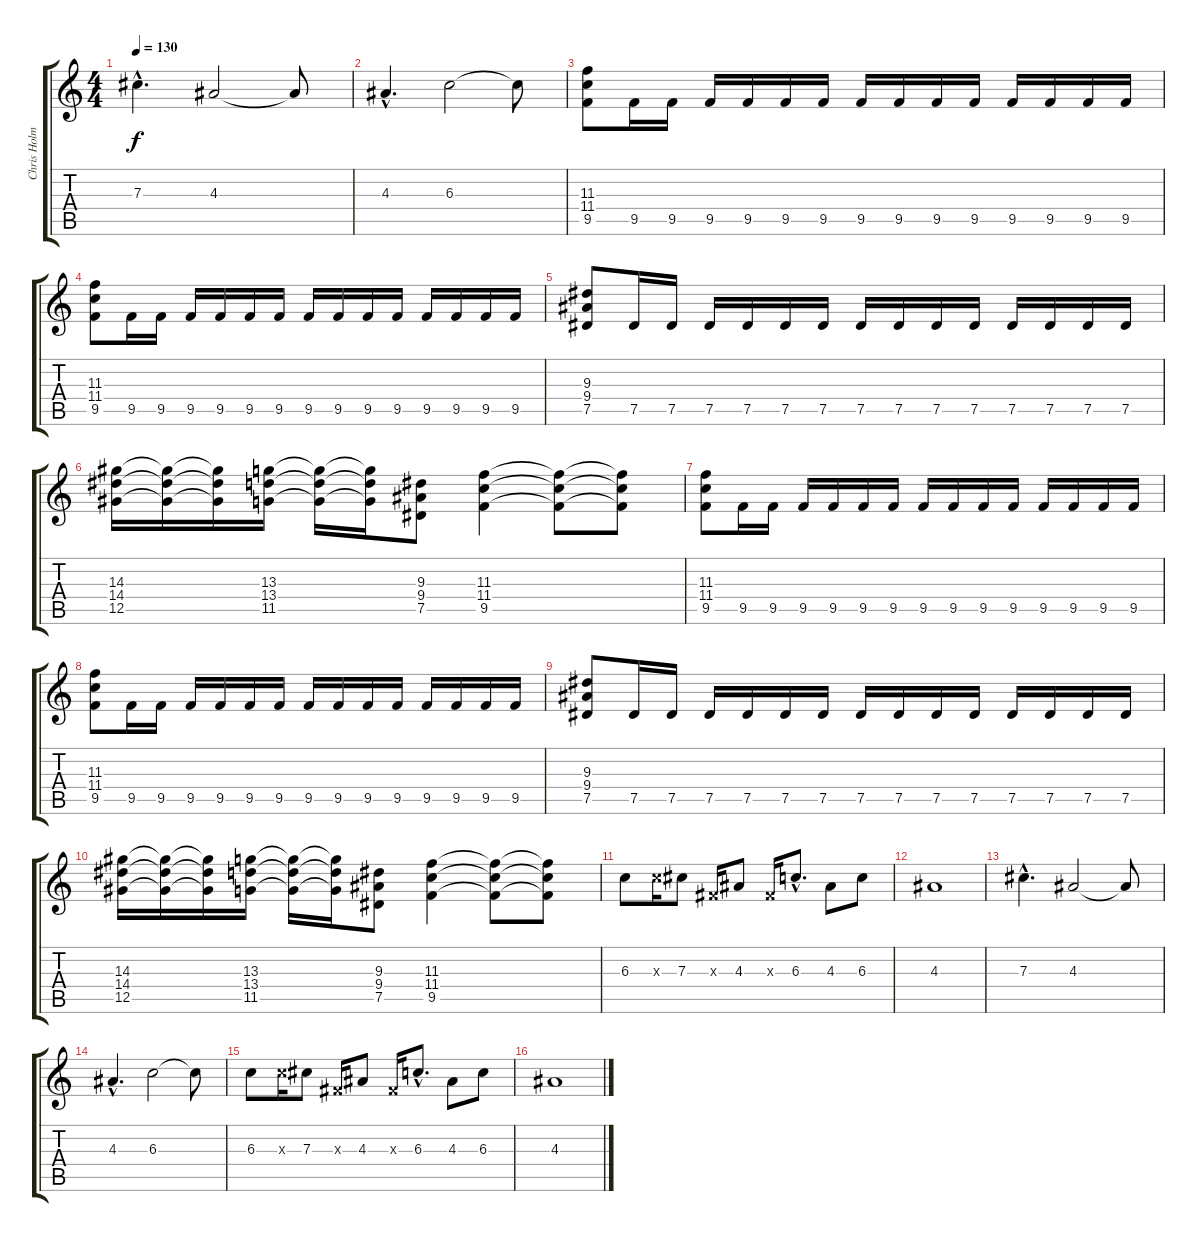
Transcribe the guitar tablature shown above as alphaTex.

\track ("Chris Holmes" "Chris Holm") {instrument distortionguitar}
\staff {score tabs}
\tuning (Eb4 Bb3 Gb3 Db3 Ab2 Eb2) {hide}
\ts (4 4)
\tempo 130
\clef g2
\ks c
7.3{hac}.4{d dy f} 4.3.2 4.3{t}.8 |
4.3{hac}.4{d} 6.3.2 6.3{t}.8 |
(11.3 11.4 9.5).8 9.5.16 9.5.16 9.5.16 9.5.16 9.5.16 9.5.16 9.5.16 9.5.16 9.5.16 9.5.16 9.5.16 9.5.16 9.5.16 9.5.16 |
(11.3 11.4 9.5).8 9.5.16 9.5.16 9.5.16 9.5.16 9.5.16 9.5.16 9.5.16 9.5.16 9.5.16 9.5.16 9.5.16 9.5.16 9.5.16 9.5.16 |
(9.3 9.4 7.5).8 7.5.16 7.5.16 7.5.16 7.5.16 7.5.16 7.5.16 7.5.16 7.5.16 7.5.16 7.5.16 7.5.16 7.5.16 7.5.16 7.5.16 |
(14.3 14.4 12.5).16 (14.3{t} 14.4{t} 12.5{t}).16 (14.3{t} 14.4{t} 12.5{t}).16 (13.3 13.4 11.5).16 (13.3{t} 13.4{t} 11.5{t}).16 (13.3{t} 13.4{t} 11.5{t}).16 (9.3 9.4 7.5).8 (11.3 11.4 9.5).4 (11.3{t} 11.4{t} 9.5{t}).8 (11.3{t} 11.4{t} 9.5{t}).8 |
(11.3 11.4 9.5).8 9.5.16 9.5.16 9.5.16 9.5.16 9.5.16 9.5.16 9.5.16 9.5.16 9.5.16 9.5.16 9.5.16 9.5.16 9.5.16 9.5.16 |
(11.3 11.4 9.5).8 9.5.16 9.5.16 9.5.16 9.5.16 9.5.16 9.5.16 9.5.16 9.5.16 9.5.16 9.5.16 9.5.16 9.5.16 9.5.16 9.5.16 |
(9.3 9.4 7.5).8 7.5.16 7.5.16 7.5.16 7.5.16 7.5.16 7.5.16 7.5.16 7.5.16 7.5.16 7.5.16 7.5.16 7.5.16 7.5.16 7.5.16 |
(14.3 14.4 12.5).16 (14.3{t} 14.4{t} 12.5{t}).16 (14.3{t} 14.4{t} 12.5{t}).16 (13.3 13.4 11.5).16 (13.3{t} 13.4{t} 11.5{t}).16 (13.3{t} 13.4{t} 11.5{t}).16 (9.3 9.4 7.5).8 (11.3 11.4 9.5).4 (11.3{t} 11.4{t} 9.5{t}).8 (11.3{t} 11.4{t} 9.5{t}).8 |
6.3.8 6.3{x}.16 7.3.8 0.3{x}.16 4.3.8 0.3{x}.16 6.3{hac}.8{d} 4.3.8 6.3.8 |
4.3.1 |
7.3{hac}.4{d} 4.3.2 4.3{t}.8 |
4.3{hac}.4{d} 6.3.2 6.3{t}.8 |
6.3.8 6.3{x}.16 7.3.8 0.3{x}.16 4.3.8 0.3{x}.16 6.3{hac}.8{d} 4.3.8 6.3.8 |
4.3.1
